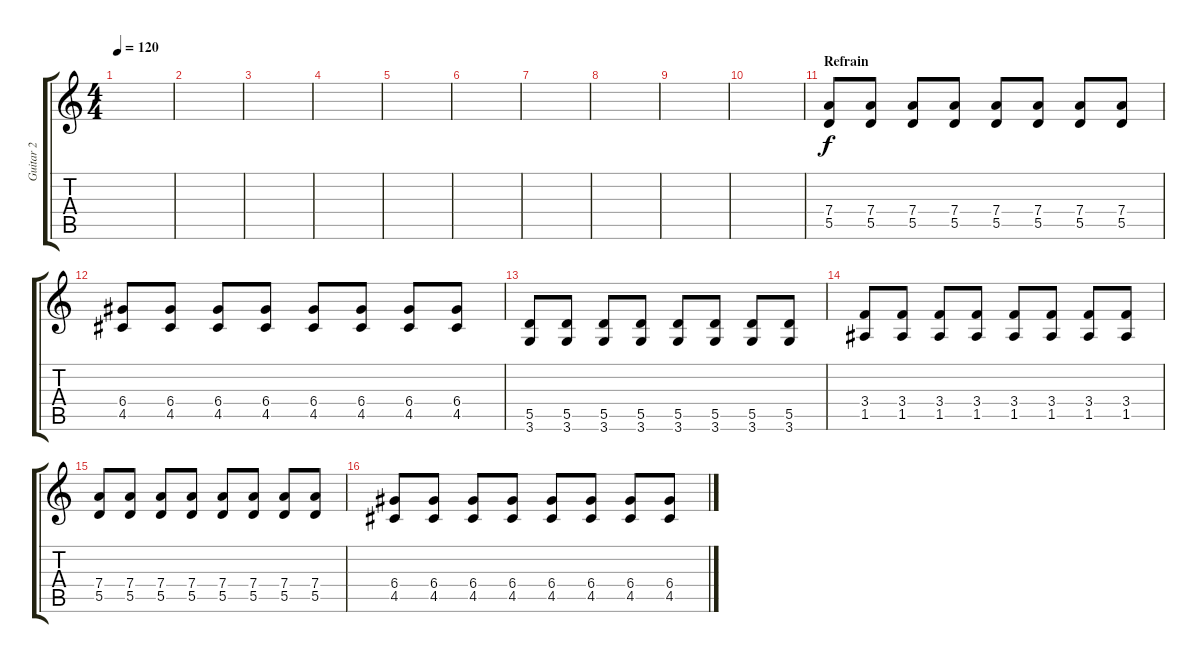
\track ("Guitar 2" "Guitar 2") {instrument distortionguitar}
\staff {score tabs}
\tuning (E4 B3 G3 D3 A2 E2) {hide}
\ts (4 4)
\tempo 120
\clef g2
\ks c
|
|
|
|
|
|
|
|
|
|
\section ("" "Refrain")
(7.4 5.5).8 (7.4 5.5).8 (7.4 5.5).8 (7.4 5.5).8 (7.4 5.5).8 (7.4 5.5).8 (7.4 5.5).8 (7.4 5.5).8 |
(6.4 4.5).8 (6.4 4.5).8 (6.4 4.5).8 (6.4 4.5).8 (6.4 4.5).8 (6.4 4.5).8 (6.4 4.5).8 (6.4 4.5).8 |
(5.5 3.6).8 (5.5 3.6).8 (5.5 3.6).8 (5.5 3.6).8 (5.5 3.6).8 (5.5 3.6).8 (5.5 3.6).8 (5.5 3.6).8 |
(3.4 1.5).8 (3.4 1.5).8 (3.4 1.5).8 (3.4 1.5).8 (3.4 1.5).8 (3.4 1.5).8 (3.4 1.5).8 (3.4 1.5).8 |
(7.4 5.5).8 (7.4 5.5).8 (7.4 5.5).8 (7.4 5.5).8 (7.4 5.5).8 (7.4 5.5).8 (7.4 5.5).8 (7.4 5.5).8 |
(6.4 4.5).8 (6.4 4.5).8 (6.4 4.5).8 (6.4 4.5).8 (6.4 4.5).8 (6.4 4.5).8 (6.4 4.5).8 (6.4 4.5).8
